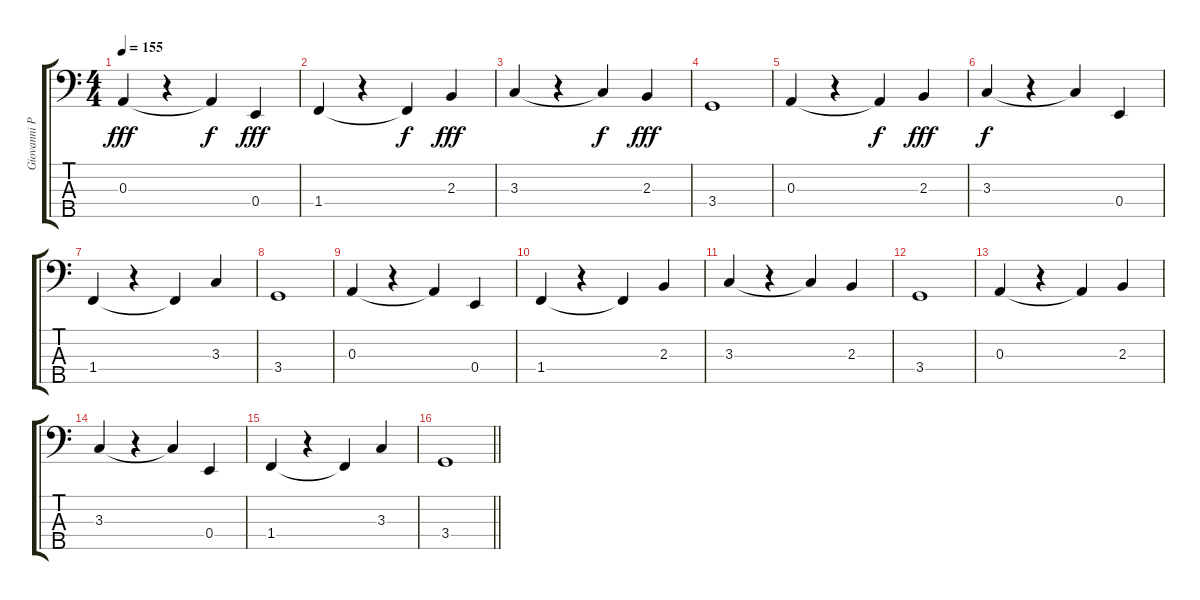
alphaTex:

\track ("Giovanni Perlati" "Giovanni P") {instrument electricbassfinger}
\staff {score tabs}
\tuning (G2 D2 A1 E1 B0) {hide}
\ts (4 4)
\tempo 155
\clef f4
\ks c
0.3.4{dy fff instrument electricbassfinger} r.4 0.3{t}.4{dy f} 0.4.4{dy fff} |
1.4.4 r.4 1.4{t}.4{dy f} 2.3.4{dy fff} |
3.3.4 r.4 3.3{t}.4{dy f} 2.3.4{dy fff} |
3.4.1 |
0.3.4 r.4 0.3{t}.4{dy f} 2.3.4{dy fff} |
3.3.4{dy f} r.4 3.3{t}.4 0.4.4 |
1.4.4 r.4 1.4{t}.4 3.3.4 |
3.4.1 |
0.3.4 r.4 0.3{t}.4 0.4.4 |
1.4.4 r.4 1.4{t}.4 2.3.4 |
3.3.4 r.4 3.3{t}.4 2.3.4 |
3.4.1 |
0.3.4 r.4 0.3{t}.4 2.3.4 |
3.3.4 r.4 3.3{t}.4 0.4.4 |
1.4.4 r.4 1.4{t}.4 3.3.4 |
\barLineRight lightlight
3.4.1
